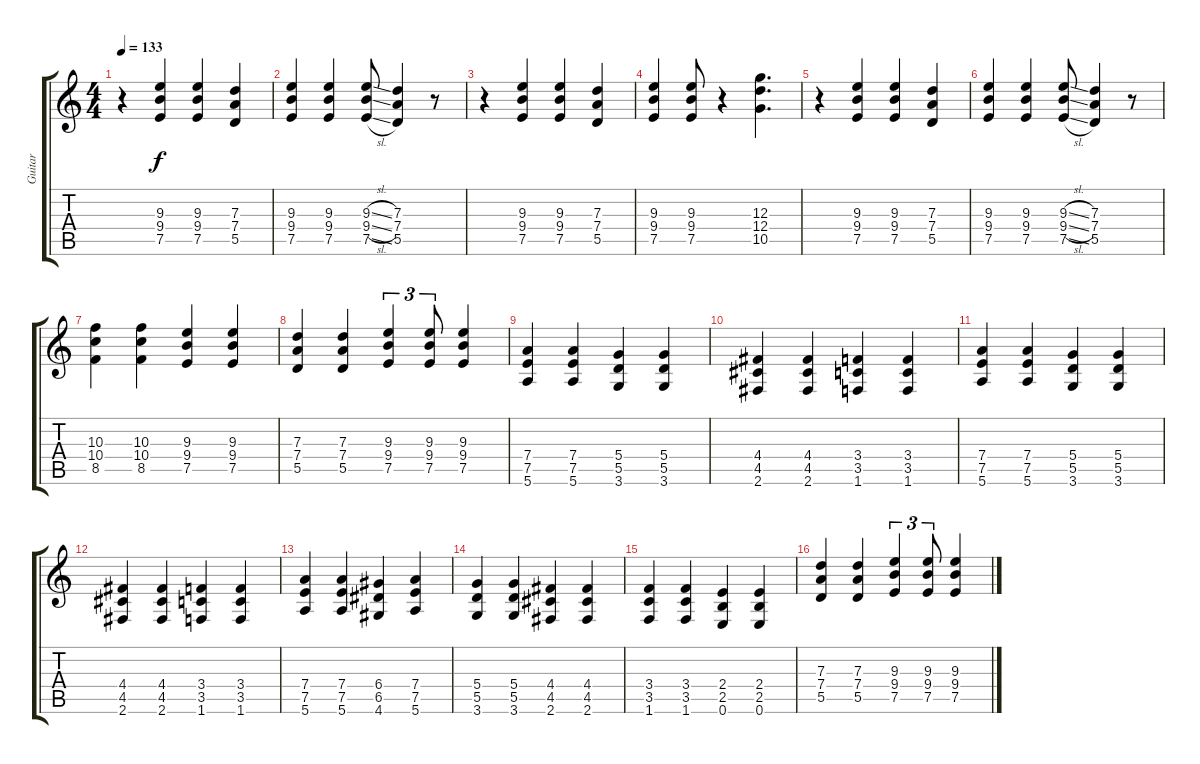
\track ("Guitar" "Guitar") {instrument electricguitarclean}
\staff {score tabs}
\tuning (E4 B3 G3 D3 A2 E2) {hide}
\ts (4 4)
\tempo 133
\clef g2
\ks c
r.4{dy f} (9.3 9.4 7.5).4 (9.3 9.4 7.5).4 (7.3 7.4 5.5).4 |
(9.3 9.4 7.5).4 (9.3 9.4 7.5).4 (9.3{sl} 9.4{sl} 7.5{sl}).8 (7.3 7.4 5.5).4 r.8 |
r.4 (9.3 9.4 7.5).4 (9.3 9.4 7.5).4 (7.3 7.4 5.5).4 |
(9.3 9.4 7.5).4 (9.3 9.4 7.5).8 r.4 (12.3 12.4 10.5).4{d} |
r.4 (9.3 9.4 7.5).4 (9.3 9.4 7.5).4 (7.3 7.4 5.5).4 |
(9.3 9.4 7.5).4 (9.3 9.4 7.5).4 (9.3{sl} 9.4{sl} 7.5{sl}).8 (7.3 7.4 5.5).4 r.8 |
(10.3 10.4 8.5).4 (10.3 10.4 8.5).4 (9.3 9.4 7.5).4 (9.3 9.4 7.5).4 |
(7.3 7.4 5.5).4 (7.3 7.4 5.5).4 (9.3 9.4 7.5).4{tu (3 2)} (9.3 9.4 7.5).8{tu (3 2)} (9.3 9.4 7.5).4 |
(7.4 7.5 5.6).4 (7.4 7.5 5.6).4 (5.4 5.5 3.6).4 (5.4 5.5 3.6).4 |
(4.4 4.5 2.6).4 (4.4 4.5 2.6).4 (3.4 3.5 1.6).4 (3.4 3.5 1.6).4 |
(7.4 7.5 5.6).4 (7.4 7.5 5.6).4 (5.4 5.5 3.6).4 (5.4 5.5 3.6).4 |
(4.4 4.5 2.6).4 (4.4 4.5 2.6).4 (3.4 3.5 1.6).4 (3.4 3.5 1.6).4 |
(7.4 7.5 5.6).4 (7.4 7.5 5.6).4 (6.4 6.5 4.6).4 (7.4 7.5 5.6).4 |
(5.4 5.5 3.6).4 (5.4 5.5 3.6).4 (4.4 4.5 2.6).4 (4.4 4.5 2.6).4 |
(3.4 3.5 1.6).4 (3.4 3.5 1.6).4 (2.4 2.5 0.6).4 (2.4 2.5 0.6).4 |
(7.3 7.4 5.5).4 (7.3 7.4 5.5).4 (9.3 9.4 7.5).4{tu (3 2)} (9.3 9.4 7.5).8{tu (3 2)} (9.3 9.4 7.5).4
